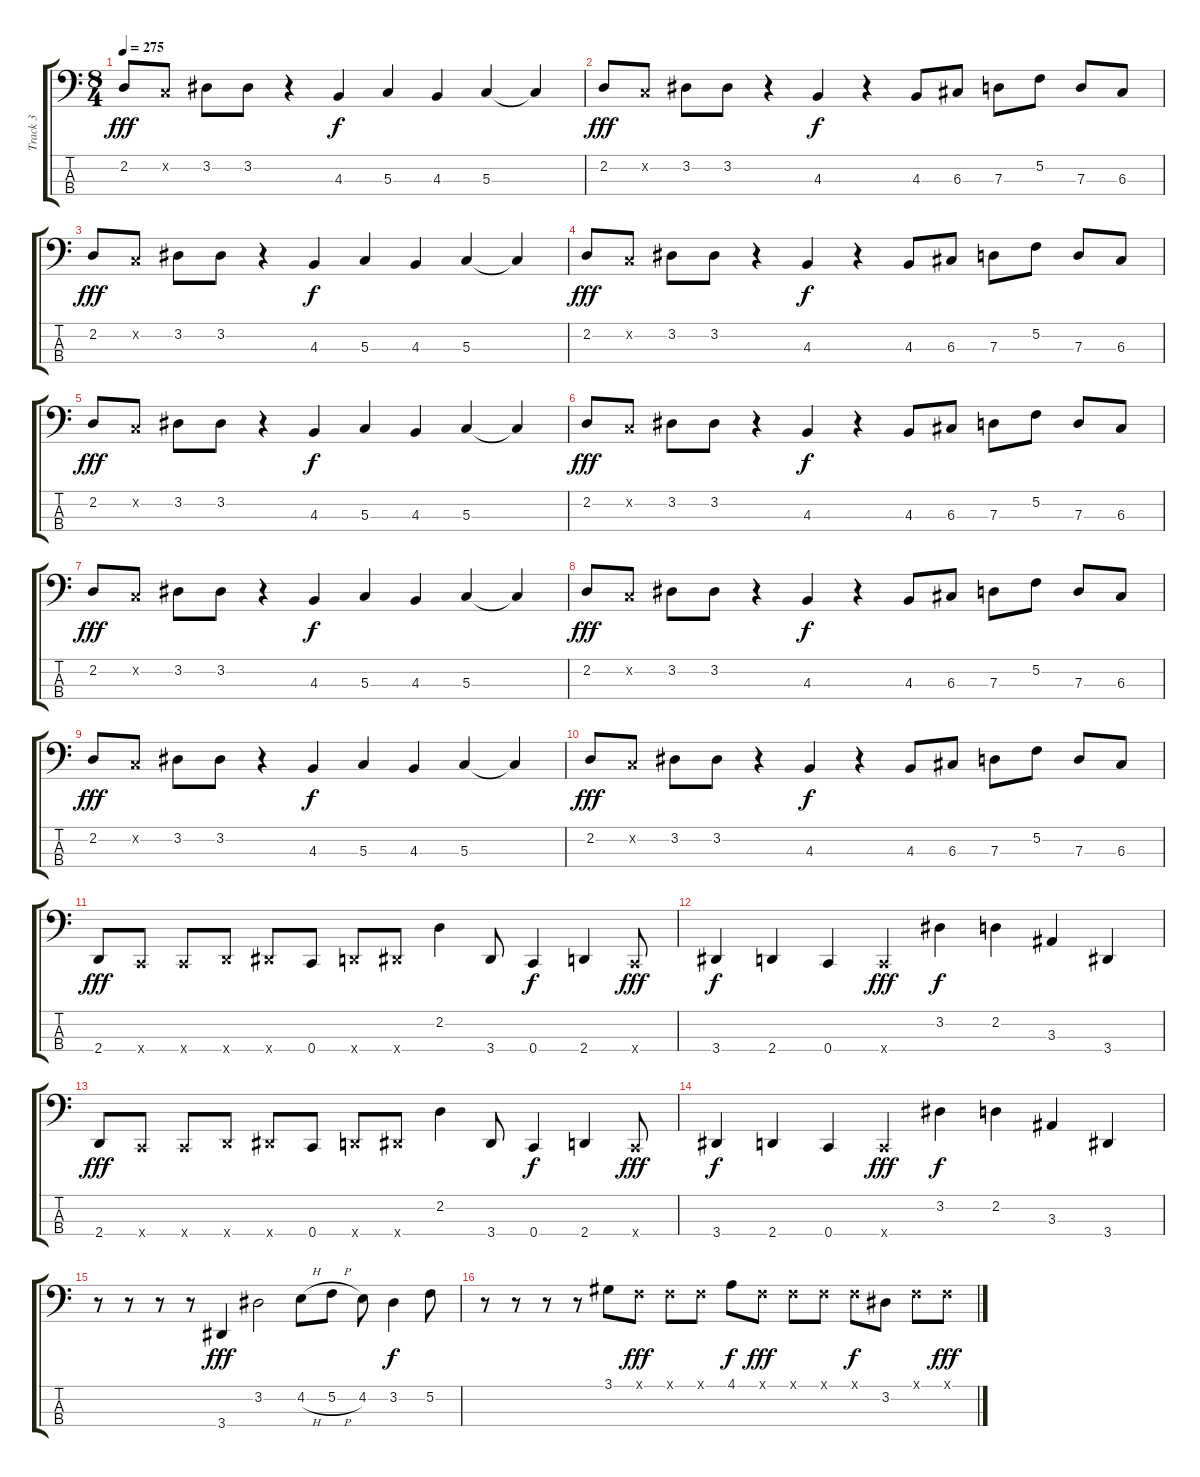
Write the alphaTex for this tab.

\track ("Track 3" "Track 3") {instrument slapbass1}
\staff {score tabs}
\tuning (F2 C2 G1 C1) {hide}
\ts (8 4)
\tempo 275
\clef f4
\ks c
2.2.8{dy fff} 0.2{x}.8 3.2.8 3.2.8 r.4 4.3.4{dy f} 5.3.4 4.3.4 5.3.4 5.3{t}.4 |
2.2.8{dy fff} 0.2{x}.8 3.2.8 3.2.8 r.4 4.3.4{dy f} r.4 4.3.8 6.3.8 7.3.8 5.2.8 7.3.8 6.3.8 |
2.2.8{dy fff} 0.2{x}.8 3.2.8 3.2.8 r.4 4.3.4{dy f} 5.3.4 4.3.4 5.3.4 5.3{t}.4 |
2.2.8{dy fff} 0.2{x}.8 3.2.8 3.2.8 r.4 4.3.4{dy f} r.4 4.3.8 6.3.8 7.3.8 5.2.8 7.3.8 6.3.8 |
2.2.8{dy fff} 0.2{x}.8 3.2.8 3.2.8 r.4 4.3.4{dy f} 5.3.4 4.3.4 5.3.4 5.3{t}.4 |
2.2.8{dy fff} 0.2{x}.8 3.2.8 3.2.8 r.4 4.3.4{dy f} r.4 4.3.8 6.3.8 7.3.8 5.2.8 7.3.8 6.3.8 |
2.2.8{dy fff} 0.2{x}.8 3.2.8 3.2.8 r.4 4.3.4{dy f} 5.3.4 4.3.4 5.3.4 5.3{t}.4 |
2.2.8{dy fff} 0.2{x}.8 3.2.8 3.2.8 r.4 4.3.4{dy f} r.4 4.3.8 6.3.8 7.3.8 5.2.8 7.3.8 6.3.8 |
2.2.8{dy fff} 0.2{x}.8 3.2.8 3.2.8 r.4 4.3.4{dy f} 5.3.4 4.3.4 5.3.4 5.3{t}.4 |
2.2.8{dy fff} 0.2{x}.8 3.2.8 3.2.8 r.4 4.3.4{dy f} r.4 4.3.8 6.3.8 7.3.8 5.2.8 7.3.8 6.3.8 |
2.4.8{dy fff} 0.4{x}.8 0.4{x}.8 2.4{x}.8 3.4{x}.8 0.4.8 2.4{x}.8 3.4{x}.8 2.2.4 3.4.8 0.4.4{dy f} 2.4.4 0.4{x}.8{dy fff} |
3.4.4{dy f} 2.4.4 0.4.4 0.4{x}.4{dy fff} 3.2.4{dy f} 2.2.4 3.3.4 3.4.4 |
2.4.8{dy fff} 0.4{x}.8 0.4{x}.8 2.4{x}.8 3.4{x}.8 0.4.8 2.4{x}.8 3.4{x}.8 2.2.4 3.4.8 0.4.4{dy f} 2.4.4 0.4{x}.8{dy fff} |
3.4.4{dy f} 2.4.4 0.4.4 0.4{x}.4{dy fff} 3.2.4{dy f} 2.2.4 3.3.4 3.4.4 |
r.8 r.8 r.8 r.8 3.4.4{dy fff} 3.2.2 4.2{h}.8 5.2{h}.8 4.2.8 3.2.4{dy f} 5.2.8 |
r.8 r.8 r.8 r.8 3.1.8 0.1{x}.8{dy fff} 0.1{x}.8 0.1{x}.8 4.1.8{dy f} 0.1{x}.8{dy fff} 0.1{x}.8 0.1{x}.8 0.1{x}.8{dy f} 3.2.8 0.1{x}.8 0.1{x}.8{dy fff}
